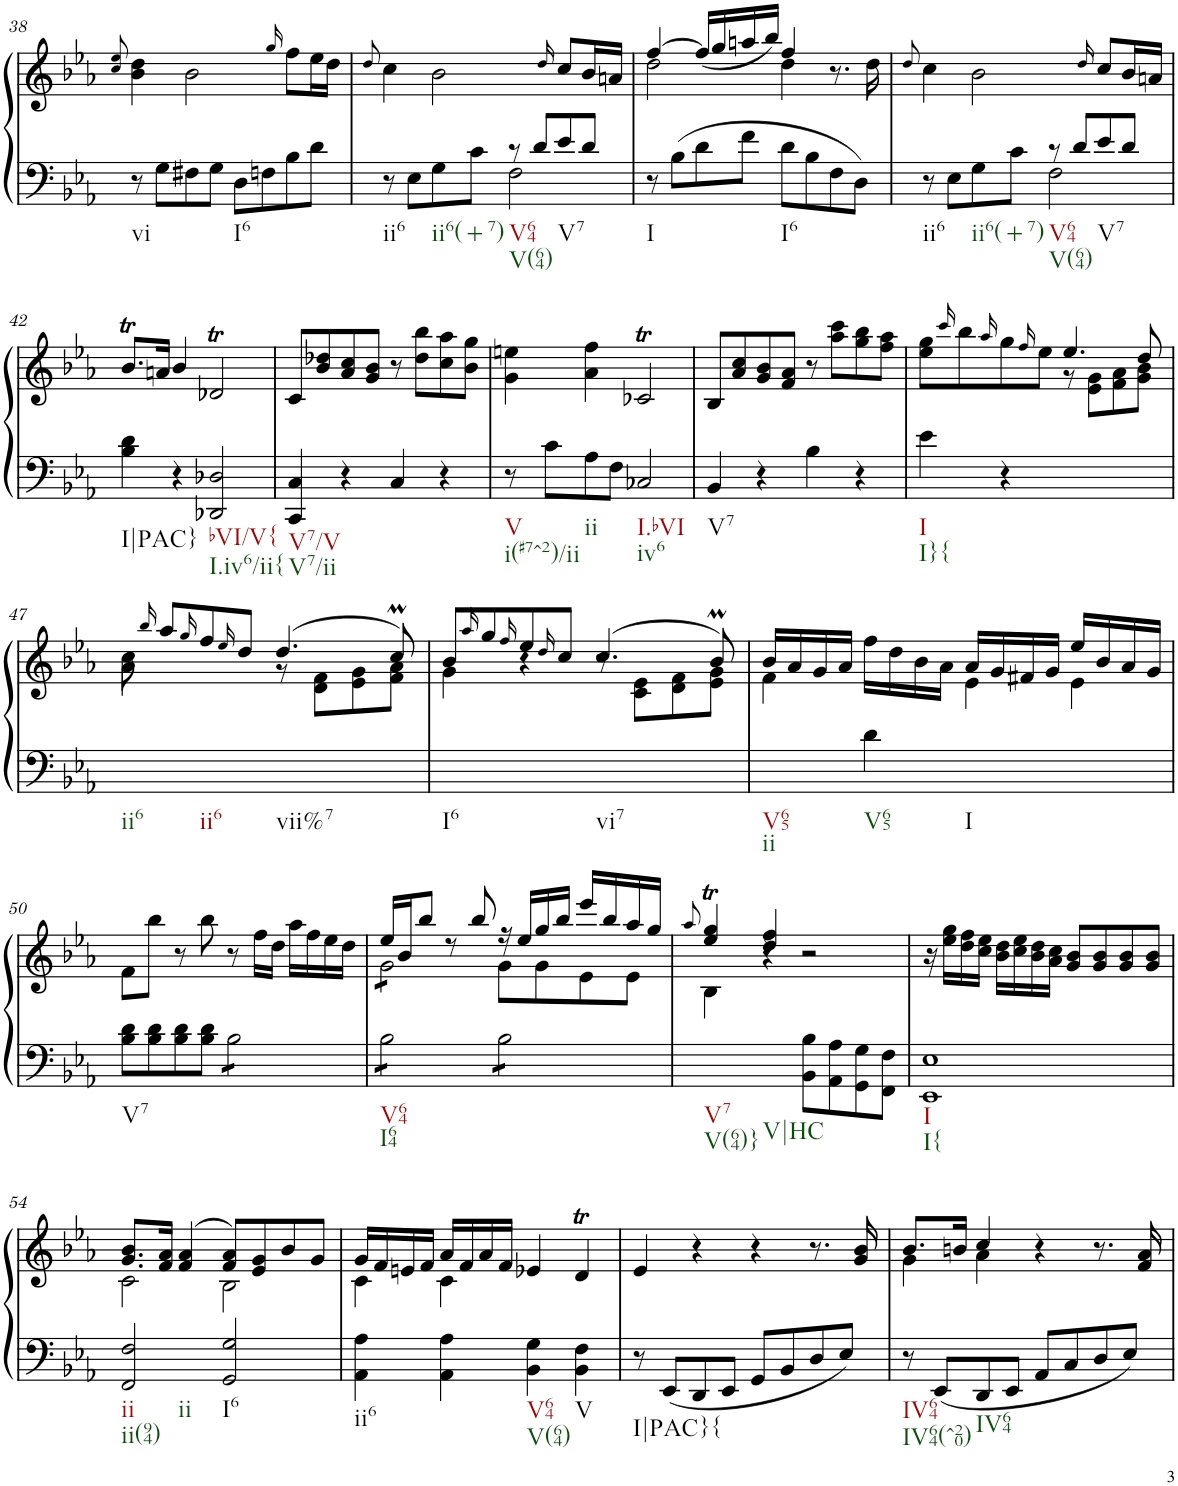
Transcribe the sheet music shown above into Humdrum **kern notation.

**kern	**kern
*part1	*part1
*staff2	*staff1
*I"Piano	*
*I'Pno.	*
!!LO:PB:g=z
*clefF4	*clefG2
*k[b-e-a-]	*k[b-e-a-]
*M4/4	*M4/4
*met(c)	*met(c)
=38	=38
.	8qcc/ 8qee-/
8r	4b-\ 4dd\
8G\L	.
8F#X\	2b-\
8G\J	.
8D\L	.
8Fn\	.
.	16qgg/
8B-\	8ff\L
8d\J	16ee-\L
.	16dd\JJ
=39	=39
.	8qdd/
*^	*
8r	2ryy	4cc\
8E-\L	.	.
8G\	.	2b-\
8c\J	.	.
8r	2F\	.
8d/L	.	.
.	.	16qdd/
8e-/	.	8cc/L
8d/J	.	16b-/L
.	.	16an/JJ
*v	*v	*
=40	=40
*	*^
8r	[4ff/	2dd\
8B-\L	.	.
8d\	(<16ff/LL]	.
.	16gg/	.
8f\J	16aan/	.
.	16bb-/JJ)	.
8d\L	4ff/	4dd\
8B-\	.	.
8F\	8.r	4ryy
8D\J	.	.
.	16dd\	.
*	*v	*v
=41	=41
.	8qdd/
*^	*
8r	2ryy	4cc\
8E-\L	.	.
8G\	.	2b-\
8c\J	.	.
8r	2F\	.
8d/L	.	.
.	.	16qdd/
8e-/	.	8cc/L
8d/J	.	16b-/L
.	.	16an/JJ
*v	*v	*
!!LO:LB:g=z
=42	=42
4B-\ 4d\	8.b-T/L
.	16an/Jk
4r	4b-/
2DD-X/ 2D-X/	2d-XT/
=43	=43
4CC/ 4C/	8c/L
.	8b-/ 8dd-X/
4r	8a-/ 8cc/
.	8g/ 8b-/J
4C/	8r
.	8dd-\ 8bb-\L
4r	8cc\ 8aa-\
.	8b-\ 8gg\J
=44	=44
8r	4g\ 4een\
8c\L	.
8A-\	4a-\ 4ff\
8F\J	.
2C-X/	2c-XT/
=45	=45
4BB-/	8B-/L
.	8a-/ 8cc/
4r	8g/ 8b-/
.	8f/ 8a-/J
4B-\	8r
.	8aa-\ 8ccc\L
4r	8gg\ 8bb-\
.	8ff\ 8aa-\J
=46	=46
*	*^
4e-\	8ee-\ 8gg\L	2ryy
.	16qccc/	.
.	8bb-\	.
.	16qaa-/	.
4r	8gg\	.
.	16qff/	.
.	8ee-\J	.
2ryy	4.ee-/	8r
.	.	8e-\ 8g\L
.	.	8f\ 8a-\
.	8dd/	8g\ 8b-\J
!!LO:LB:g=z
=47	=47	=47
*	*	*^
4ryy	8cc\	2ryy	4a-\
.	16qbb-/	.	.
.	8aa-/L	.	.
.	16qgg/	.	.
4ryy	8ff/	.	2.ryy
.	16qee-/	.	.
.	8dd/J	.	.
2ryy	(4.dd/	8r	.
.	.	8d\ 8f\L	.
.	.	8e-\ 8g\	.
.	8ccM/)	8f\ 8a-\J	.
*	*	*v	*v
=48	=48	=48
4ryy	8b-/L	4g\
.	16qaa-/	.
.	8gg/	.
.	16qff/	.
4r	8ee-/	4.ryy
.	16qdd/	.
.	8cc/J	.
8r	(>4.cc/	.
4.ryy	.	8c\ 8e-\L
.	.	8d\ 8f\
.	8b-M/)	8e-\ 8g\J
=49	=49	=49
4ryy	16b-/LL	4f\
.	16a-/	.
.	16g/	.
.	16a-/JJ	.
4d\	16ff\LL	4ryy
.	16dd\	.
.	16b-\	.
.	16a-\JJ	.
2ryy	16a-/LL	4e-\
.	16g/	.
.	16f#X/	.
.	16g/JJ	.
.	16ee-/LL	4e-\
.	16b-/	.
.	16a-/	.
.	16g/JJ	.
*	*v	*v
!!LO:LB:g=z
=50	=50
8B-\ 8d\L	8f\L
8B-\ 8d\	8bb-\J
8B-\ 8d\	8r
8B-\ 8d\J	8bb-\
*tremolo	*
8B-\L	8r
8B-\	16ff\LL
.	16dd\JJ
8B-\	16aa-\LL
.	16ff\
8B-\J	16ee-\
.	16dd\JJ
=51	=51
*	*^
*	*tremolo	*
8B-\L	16ee-/LL	8g\L
.	16b-/J	.
8B-\	8bb-/J	8g\
8B-\	8r	8g\
8B-\J	8bb-/	8g\J
*	*Xtremolo	*
8B-\L	16r	8g\L
.	16ee-/LL	.
8B-\	16gg/	8g\
.	16bb-/JJ	.
8B-\	16eee-/LL	8e-\
.	16bb-/	.
8B-\J	16aa-/	8e-\J
*Xtremolo	*	*
.	16gg/JJ	.
=52	=52	=52
.	8qaa-/	.
4ryy	4ee-/T 4gg/T	4B-\
4r	4dd/ 4ff/	2.ryy
8BB-\ 8B-\L	2r	.
8AA-\ 8A-\	.	.
8GG\ 8G\	.	.
8FF\ 8F\J	.	.
*	*v	*v
=53	=53
1EE- 1E-	16r
.	16ee-\ 16gg\LL
.	16dd\ 16ff\
.	16cc\ 16ee-\JJ
.	16b-\ 16dd\LL
.	16cc\ 16ee-\
.	16b-\ 16dd\
.	16a-\ 16cc\JJ
.	8g/ 8b-/L
.	8g/ 8b-/
.	8g/ 8b-/
.	8g/ 8b-/J
!!LO:LB:g=z
=54	=54
*	*^
2FF/ 2F/	8.g/ 8.b-/L	2c\
.	16f/ 16a-/Jk	.
.	(4f/ 4a-/	.
2GG/ 2G/	8f/ 8a-/L)	2B-\
.	8e-/ 8g/	.
.	8b-/	.
.	8g/J	.
=55	=55	=55
4AA-\ 4A-\	16g/LL	4c\
.	16f/	.
.	16en/	.
.	16f/JJ	.
4AA-\ 4A-\	16a-/LL	4c\
.	16f/	.
.	16a-/	.
.	16f/JJ	.
4BB-\ 4G\	4e-X/	2ryy
4BB-\ 4F\	4dt/	.
*	*v	*v
=56	=56
8r	4e-/
8EE-/L	.
8DD/	4r
8EE-/J	.
8GG/L	4r
8BB-/	.
8D/	8.r
8E-/J	.
.	16g/ 16b-/
=57	=57
*	*^
8r	8.b-/L	4g\
8EE-/L	.	.
.	16bn/Jk	.
8DD/	4cc/	4a-\
8EE-/J	.	.
8AA-/L	4r	2ryy
8C/	.	.
8D/	8.r	.
8E-/J	.	.
.	16f/ 16a-/	.
*	*v	*v
=	=
*-	*-
